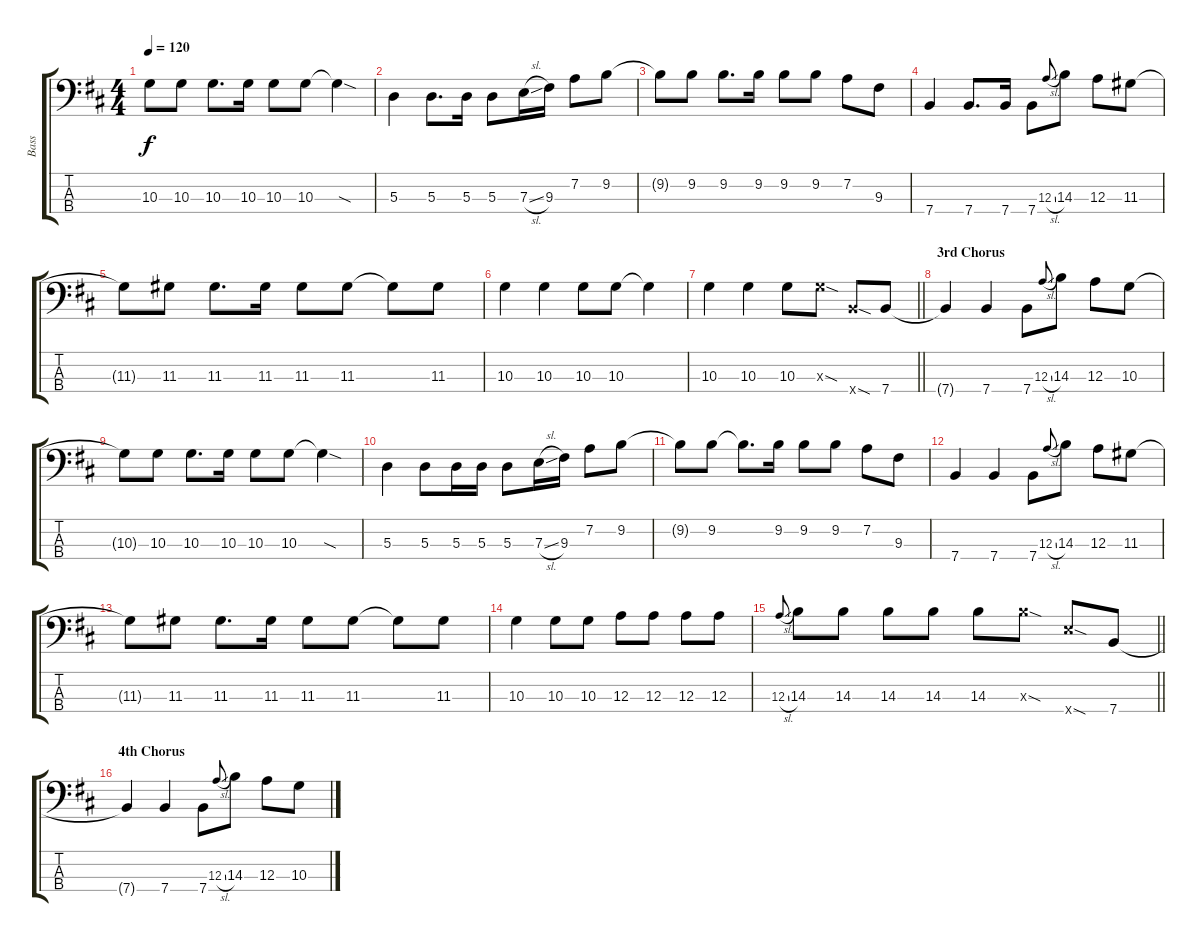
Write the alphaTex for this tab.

\track ("Bass" "Bass") {instrument electricbasspick}
\staff {score tabs}
\tuning (G2 D2 A1 E1) {hide}
\ts (4 4)
\tempo 120
\clef f4
\ks d
10.3{t}.8{dy f} 10.3.8 10.3.8{d} 10.3.16 10.3.8 10.3.8 10.3{sod t}.4 |
5.3.4 5.3.8{d} 5.3.16 5.3.8 7.3{sl}.16 9.3.16 7.2.8 9.2.8 |
9.2{t}.8 9.2.8 9.2.8{d} 9.2.16 9.2.8 9.2.8 7.2.8 9.3.8 |
7.4.4 7.4.8{d} 7.4.16 7.4.8 12.3{sl}.8{gr onbeat} 14.3.8 12.3.8 11.3.8 |
11.3{t}.8 11.3.8 11.3.8{d} 11.3.16 11.3.8 11.3.8 11.3{t}.8 11.3.8 |
10.3.4 10.3.4 10.3.8 10.3.8 10.3{t}.4 |
\barLineRight lightlight
10.3.4 10.3.4 10.3.8 10.3{sod x}.8 7.4{sod x}.8 7.4.8 |
\section ("" "3rd Chorus")
7.4{t}.4 7.4.4 7.4.8 12.3{sl}.8{gr onbeat} 14.3.8 12.3.8 10.3.8 |
10.3{t}.8 10.3.8 10.3.8{d} 10.3.16 10.3.8 10.3.8 10.3{sod t}.4 |
5.3.4 5.3.8 5.3.16 5.3.16 5.3.8 7.3{sl}.16 9.3.16 7.2.8 9.2.8 |
9.2{t}.8 9.2.8 9.2{t}.8{d} 9.2.16 9.2.8 9.2.8 7.2.8 9.3.8 |
7.4.4 7.4.4 7.4.8 12.3{sl}.8{gr onbeat} 14.3.8 12.3.8 11.3.8 |
11.3{t}.8 11.3.8 11.3.8{d} 11.3.16 11.3.8 11.3.8 11.3{t}.8 11.3.8 |
10.3.4 10.3.8 10.3.8 12.3.8 12.3.8 12.3.8 12.3.8 |
\barLineRight lightlight
12.3{sl}.8{gr onbeat} 14.3.8 14.3.8 14.3.8 14.3.8 14.3.8 14.3{sod x}.8 12.4{sod x}.8 7.4.8 |
\section ("" "4th Chorus")
7.4{t}.4 7.4.4 7.4.8 12.3{sl}.8{gr onbeat} 14.3.8 12.3.8 10.3.8
